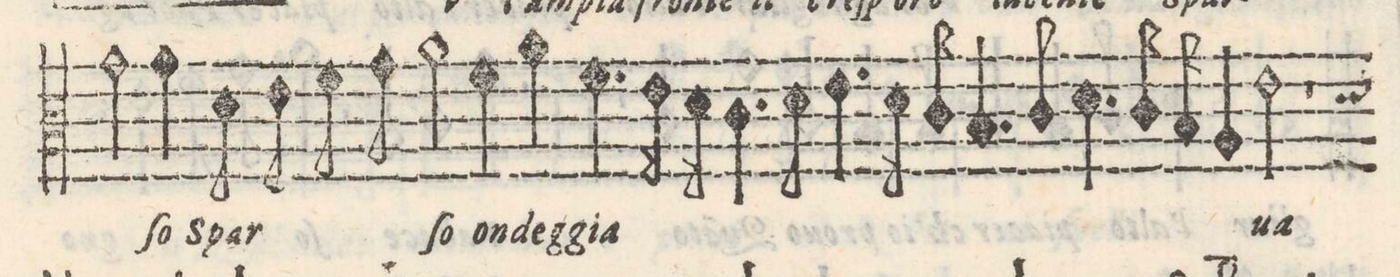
**kern	**text
*I"SESTO	*
*clefC3	*
*k[]	*
*met(C)	*
*M2/1	*
2g\	.
=6-	=6-
4g\	-ſo
8d\	Spar-
8e\	.
8f\	.
8g\	.
2a\	-ſo
4f\	on-
4a\	-deg-
4.f\	gia-
=7-	=7-
16e\	.
16d\	.
4.c\	.
8d\	.
4.e\	.
16d\	.
16c/	.
4.B/	.
8c/	.
4.d\	.
=8-	=8-
16c/	.
16B/	.
4A/	.
2e\	-ua
1r	.
=9-	=9-
*-	*-
